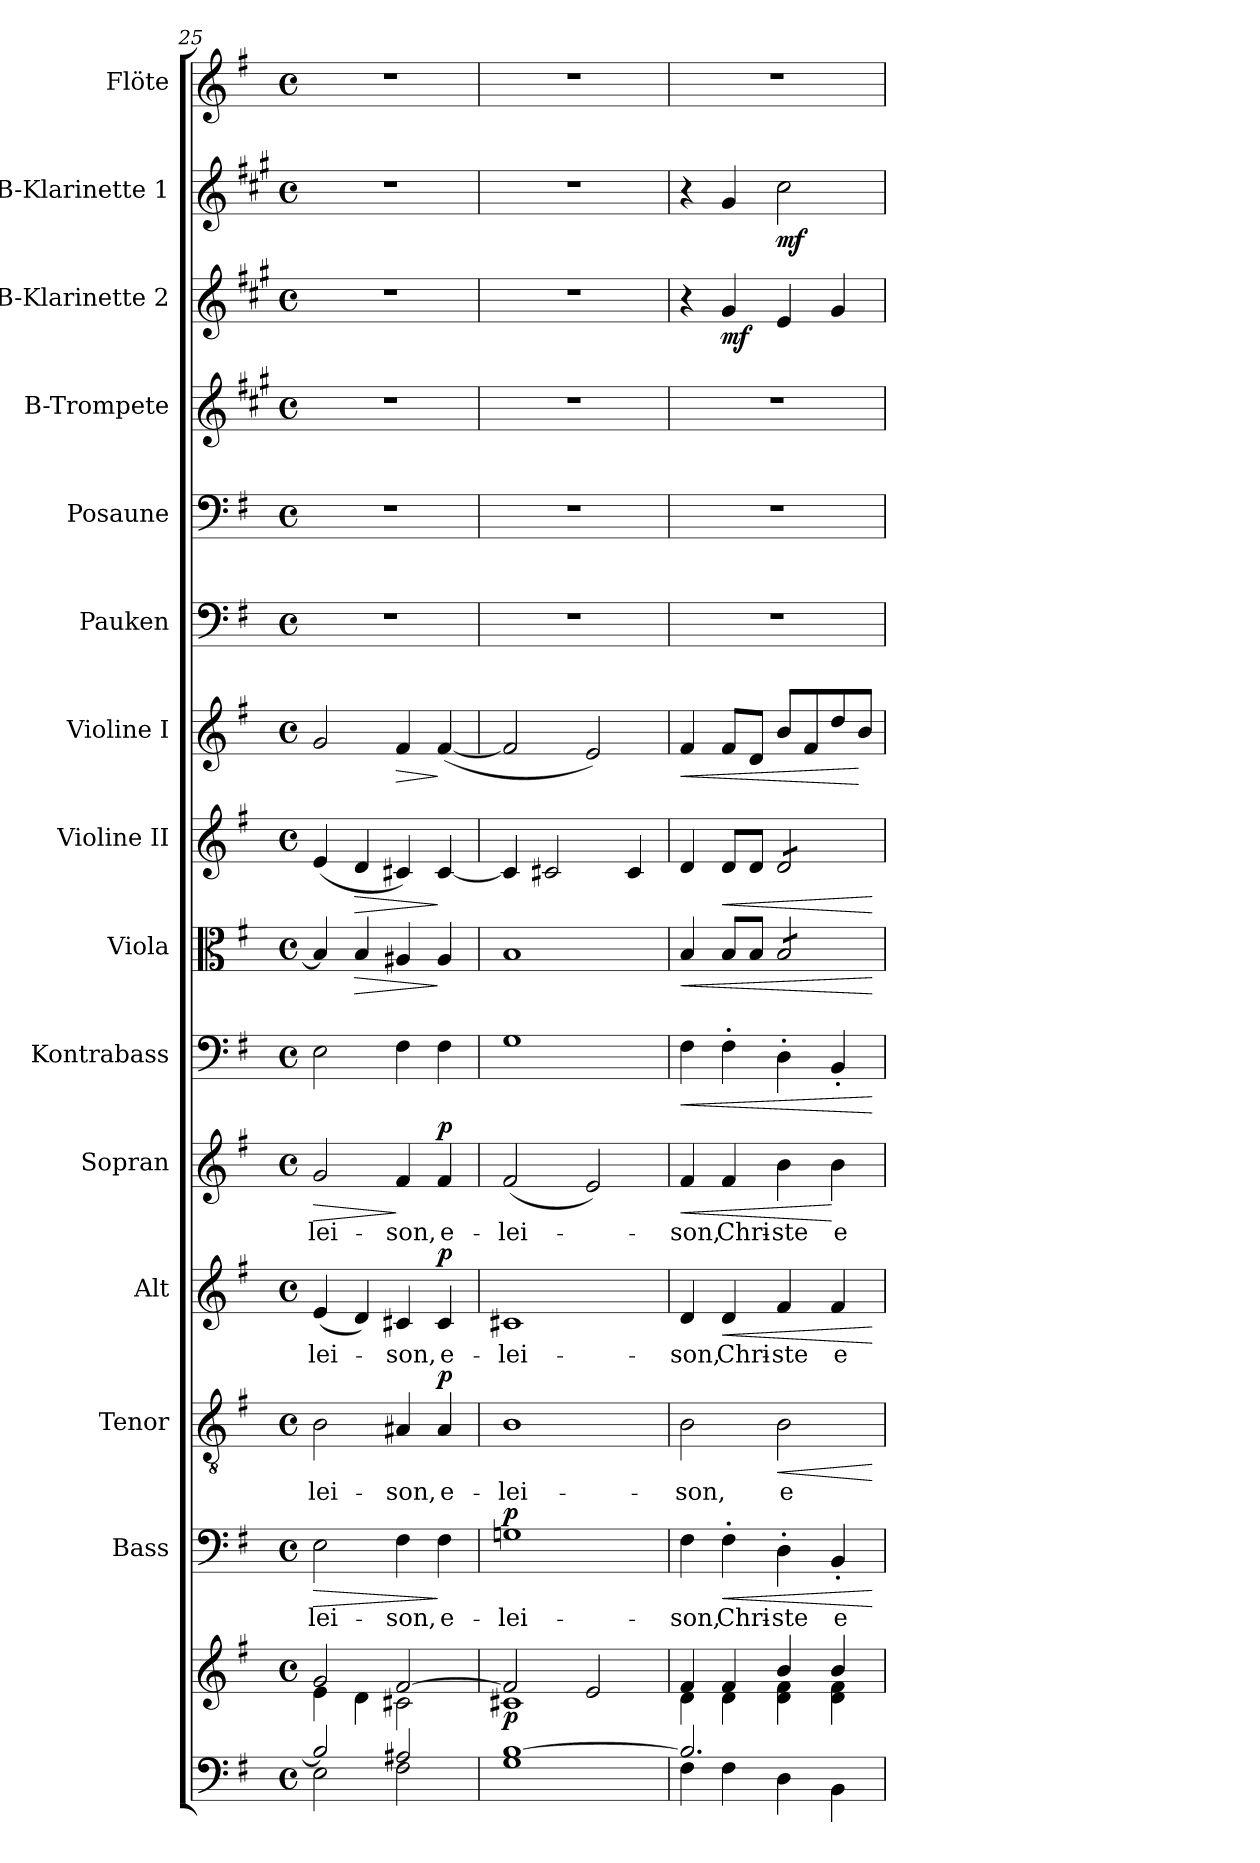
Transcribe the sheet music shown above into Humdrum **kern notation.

**kern	**kern	**dynam	**kern	**text	**dynam	**kern	**text	**dynam	**kern	**text	**dynam	**kern	**text	**dynam	**kern	**dynam	**kern	**dynam	**kern	**dynam	**kern	**dynam	**kern	**kern	**kern	**kern	**dynam	**kern	**dynam	**kern
*part15	*part15	*part15	*part14	*part14	*part14	*part13	*part13	*part13	*part12	*part12	*part12	*part11	*part11	*part11	*part10	*part10	*part9	*part9	*part8	*part8	*part7	*part7	*part6	*part5	*part4	*part3	*part3	*part2	*part2	*part1
*staff16	*staff15	*staff15/16	*staff14	*staff14	*staff14	*staff13	*staff13	*staff13	*staff12	*staff12	*staff12	*staff11	*staff11	*staff11	*staff10	*staff10	*staff9	*staff9	*staff8	*staff8	*staff7	*staff7	*staff6	*staff5	*staff4	*staff3	*staff3	*staff2	*staff2	*staff1
*	*	*	*I"Bass	*	*	*I"Tenor	*	*	*I"Alt	*	*	*I"Sopran	*	*	*I"Kontrabass	*	*I"Viola	*	*I"Violine II	*	*I"Violine I	*	*I"Pauken	*I"Posaune	*I"B-Trompete	*I"B-Klarinette 2	*	*I"B-Klarinette 1	*	*I"Flöte
*	*	*	*I'B.	*	*	*I'T.	*	*	*I'A.	*	*	*I'S.	*	*	*I'Kb.	*	*I'Vla.	*	*I'Vl. II	*	*I'Vl. I	*	*I'Pk.	*I'Pos.	*I'B Trp.	*I'B Kl. 2	*	*I'B Kl. 1	*	*I'Fl.
*clefF4	*clefG2	*	*clefF4	*	*	*clefGv2	*	*	*clefG2	*	*	*clefG2	*	*	*clefF4	*	*clefC3	*	*clefG2	*	*clefG2	*	*clefF4	*clefF4	*clefG2	*clefG2	*	*clefG2	*	*clefG2
*	*	*	*	*	*	*	*	*	*	*	*	*	*	*	*ITrd7c12	*	*	*	*	*	*	*	*	*	*ITrd1c2	*ITrd1c2	*	*ITrd1c2	*	*
*k[f#]	*k[f#]	*	*k[f#]	*	*	*k[f#]	*	*	*k[f#]	*	*	*k[f#]	*	*	*k[f#]	*	*k[f#]	*	*k[f#]	*	*k[f#]	*	*k[f#]	*k[f#]	*k[f#]	*k[f#]	*	*k[f#]	*	*k[f#]
*G:	*G:	*	*G:	*	*	*G:	*	*	*G:	*	*	*G:	*	*	*G:	*	*G:	*	*G:	*	*G:	*	*G:	*G:	*G:	*G:	*	*G:	*	*G:
*M4/4	*M4/4	*	*M4/4	*	*	*M4/4	*	*	*M4/4	*	*	*M4/4	*	*	*M4/4	*	*M4/4	*	*M4/4	*	*M4/4	*	*M4/4	*M4/4	*M4/4	*M4/4	*	*M4/4	*	*M4/4
*met(c)	*met(c)	*	*met(c)	*	*	*met(c)	*	*	*met(c)	*	*	*met(c)	*	*	*met(c)	*	*met(c)	*	*met(c)	*	*met(c)	*	*met(c)	*met(c)	*met(c)	*met(c)	*	*met(c)	*	*met(c)
=25	=25	=25	=25	=25	=25	=25	=25	=25	=25	=25	=25	=25	=25	=25	=25	=25	=25	=25	=25	=25	=25	=25	=25	=25	=25	=25	=25	=25	=25	=25
*^	*^	*	*	*	*	*	*	*	*	*	*	*	*	*	*	*	*	*	*	*	*	*	*	*	*	*	*	*	*	*
!	!	!	!	!	!	!LO:LY:b	!LO:HP:b	!	!LO:LY:b	!	!	!LO:LY:b	!	!	!LO:LY:b	!LO:HP:b	!	!	!	!	!	!	!	!	!	!	!	!	!	!	!	!
2B/]	2E\	2g/	4e\	.	2E\	-lei-	>	2B\	-lei-	.	(<4e/	-lei-	.	2g/	-lei-	>	2EE\	.	4B/]	.	(<4e/	.	2g/	.	1r	1r	1r	1r	.	1r	.	1r
!	!	!	!	!	!	!	!	!	!	!	!	!	!	!	!	!	!	!	!	!LO:HP:b	!	!LO:HP:b	!	!	!	!	!	!	!	!	!	!
.	.	.	4d\	.	.	.	.	.	.	.	4d/)	.	.	.	.	.	.	.	4B/	>	4d/	>	.	.	.	.	.	.	.	.	.	.
!	!	!	!	!	!	!LO:LY:b	!	!	!LO:LY:b	!	!	!LO:LY:b	!	!	!LO:LY:b	!	!	!	!	!	!	!	!	!LO:HP:b	!	!	!	!	!	!	!	!
2A#X/	2F#\	[>2f#/	2c#X\	.	4F#\	-son,	.	4A#X/	-son,	.	4c#X/	-son,	.	4f#/	-son,	]	4FF#\	.	4A#X/	.	4c#X/)	.	4f#/	>	.	.	.	.	.	.	.	.
!	!	!	!	!	!	!LO:LY:b	!	!	!LO:LY:b	!LO:DY:a	!	!LO:LY:b	!LO:DY:a	!	!LO:LY:b	!LO:DY:a	!	!	!	!	!	!	!	!	!	!	!	!	!	!	!	!
.	.	.	.	.	4F#\	e-	]	4A#/	e-	p	4c#/	e-	p	4f#/	e-	p	4FF#\	.	4A#/	]	[4c#/	]	(<[4f#/	]	.	.	.	.	.	.	.	.
=26	=26	=26	=26	=26	=26	=26	=26	=26	=26	=26	=26	=26	=26	=26	=26	=26	=26	=26	=26	=26	=26	=26	=26	=26	=26	=26	=26	=26	=26	=26	=26	=26
!	!	!	!	!LO:DY:b	!	!LO:LY:b	!LO:DY:a	!	!LO:LY:b	!	!	!LO:LY:b	!	!	!LO:LY:b	!	!	!	!	!	!	!	!	!	!	!	!	!	!	!	!	!
[>1B	1G	2f#/]	1c#X	p	1Gn	-lei-	p	1B	-lei-	.	1c#X	-lei-	.	(<2f#/	-lei-	.	1GG	.	1B	.	4c#/]	.	2f#/]	.	1r	1r	1r	1r	.	1r	.	1r
.	.	.	.	.	.	.	.	.	.	.	.	.	.	.	.	.	.	.	.	.	2c#X/	.	.	.	.	.	.	.	.	.	.	.
.	.	2e/	.	.	.	.	.	.	.	.	.	.	.	2e/)	.	.	.	.	.	.	.	.	2e/)	.	.	.	.	.	.	.	.	.
.	.	.	.	.	.	.	.	.	.	.	.	.	.	.	.	.	.	.	.	.	4c#/	.	.	.	.	.	.	.	.	.	.	.
!!LO:PB:g=z
=27	=27	=27	=27	=27	=27	=27	=27	=27	=27	=27	=27	=27	=27	=27	=27	=27	=27	=27	=27	=27	=27	=27	=27	=27	=27	=27	=27	=27	=27	=27	=27	=27
!	!	!	!	!	!	!LO:LY:b	!	!	!LO:LY:b	!	!	!LO:LY:b	!	!	!LO:LY:b	!LO:HP:b	!	!LO:HP:b	!	!LO:HP:b	!	!	!	!LO:HP:b	!	!	!	!	!	!	!	!
2.B/]	4F#\	4f#/	4d\	.	4F#\	-son,	.	2B\	-son,	.	4d/	-son,	.	4f#/	-son,	<	4FF#\	<	4B/	<	4d/	.	4f#/	<	1r	1r	1r	4r	.	4r	.	1r
!	!	!	!	!	!	!LO:LY:b	!LO:HP:b	!	!	!	!	!LO:LY:b	!LO:HP:b	!	!LO:LY:b	!	!	!	!	!	!	!LO:HP:b	!	!	!	!	!	!	!LO:DY:b	!	!	!
.	4F#\	4f#/	4d\	.	4F#'>\	Chri-	<	.	.	.	4d/	Chri-	<	4f#/	Chri-	.	4FF#'>\	.	8B/L	.	8d/L	<	8f#/L	.	.	.	.	4f#/	mf	4f#/	.	.
.	.	.	.	.	.	.	.	.	.	.	.	.	.	.	.	.	.	.	8B/J	.	8d/J	.	8d/J	.	.	.	.	.	.	.	.	.
!	!	!	!	!	!	!LO:LY:b	!	!	!LO:LY:b	!LO:HP:b	!	!LO:LY:b	!	!	!LO:LY:b	!	!	!	!	!	!	!	!	!	!	!	!	!	!	!	!LO:DY:b	!
*	*	*	*	*	*	*	*	*	*	*	*	*	*	*	*	*	*	*	*tremolo	*	*	*	*	*	*	*	*	*	*	*	*	*
*	*	*	*	*	*	*	*	*	*	*	*	*	*	*	*	*	*	*	*	*	*tremolo	*	*	*	*	*	*	*	*	*	*	*
.	4D\	4b/	4d\ 4f#\	.	4D'>\	-ste	.	2B\	e-	<	4f#/	-ste	.	4b\	-ste	.	4DD'>\	.	8B/L	.	8d/L	.	8b/L	.	.	.	.	4d/	.	2b\	mf	.
.	.	.	.	.	.	.	.	.	.	.	.	.	.	.	.	.	.	.	8B/	.	8d/	.	8f#/	.	.	.	.	.	.	.	.	.
!	!	!	!	!	!	!LO:LY:b	!	!	!	!	!	!LO:LY:b	!	!	!LO:LY:b	!	!	!	!	!	!	!	!	!	!	!	!	!	!	!	!	!
4ryy	4BB\	4b/	4d\ 4f#\	.	4BB'</	e-	.	.	.	.	4f#/	e-	.	4b\	e-	[	4BBB'</	.	8B/	.	8d/	.	8dd/	.	.	.	.	4f#/	.	.	.	.
.	.	.	.	.	.	.	.	.	.	.	.	.	.	.	.	.	.	.	8B/J	.	8d/J	.	8b/J	[	.	.	.	.	.	.	.	.
*	*	*	*	*	*	*	*	*	*	*	*	*	*	*	*	*	*	*	*	*	*Xtremolo	*	*	*	*	*	*	*	*	*	*	*
*	*	*	*	*	*	*	*	*	*	*	*	*	*	*	*	*	*	*	*Xtremolo	*	*	*	*	*	*	*	*	*	*	*	*	*
*v	*v	*	*	*	*	*	*	*	*	*	*	*	*	*	*	*	*	*	*	*	*	*	*	*	*	*	*	*	*	*	*	*
*	*v	*v	*	*	*	*	*	*	*	*	*	*	*	*	*	*	*	*	*	*	*	*	*	*	*	*	*	*	*	*	*
.	.	.	.	.	[	.	.	[	.	.	[	.	.	.	.	[	.	[	.	[	.	.	.	.	.	.	.	.	.	.
=	=	=	=	=	=	=	=	=	=	=	=	=	=	=	=	=	=	=	=	=	=	=	=	=	=	=	=	=	=	=
*-	*-	*-	*-	*-	*-	*-	*-	*-	*-	*-	*-	*-	*-	*-	*-	*-	*-	*-	*-	*-	*-	*-	*-	*-	*-	*-	*-	*-	*-	*-
